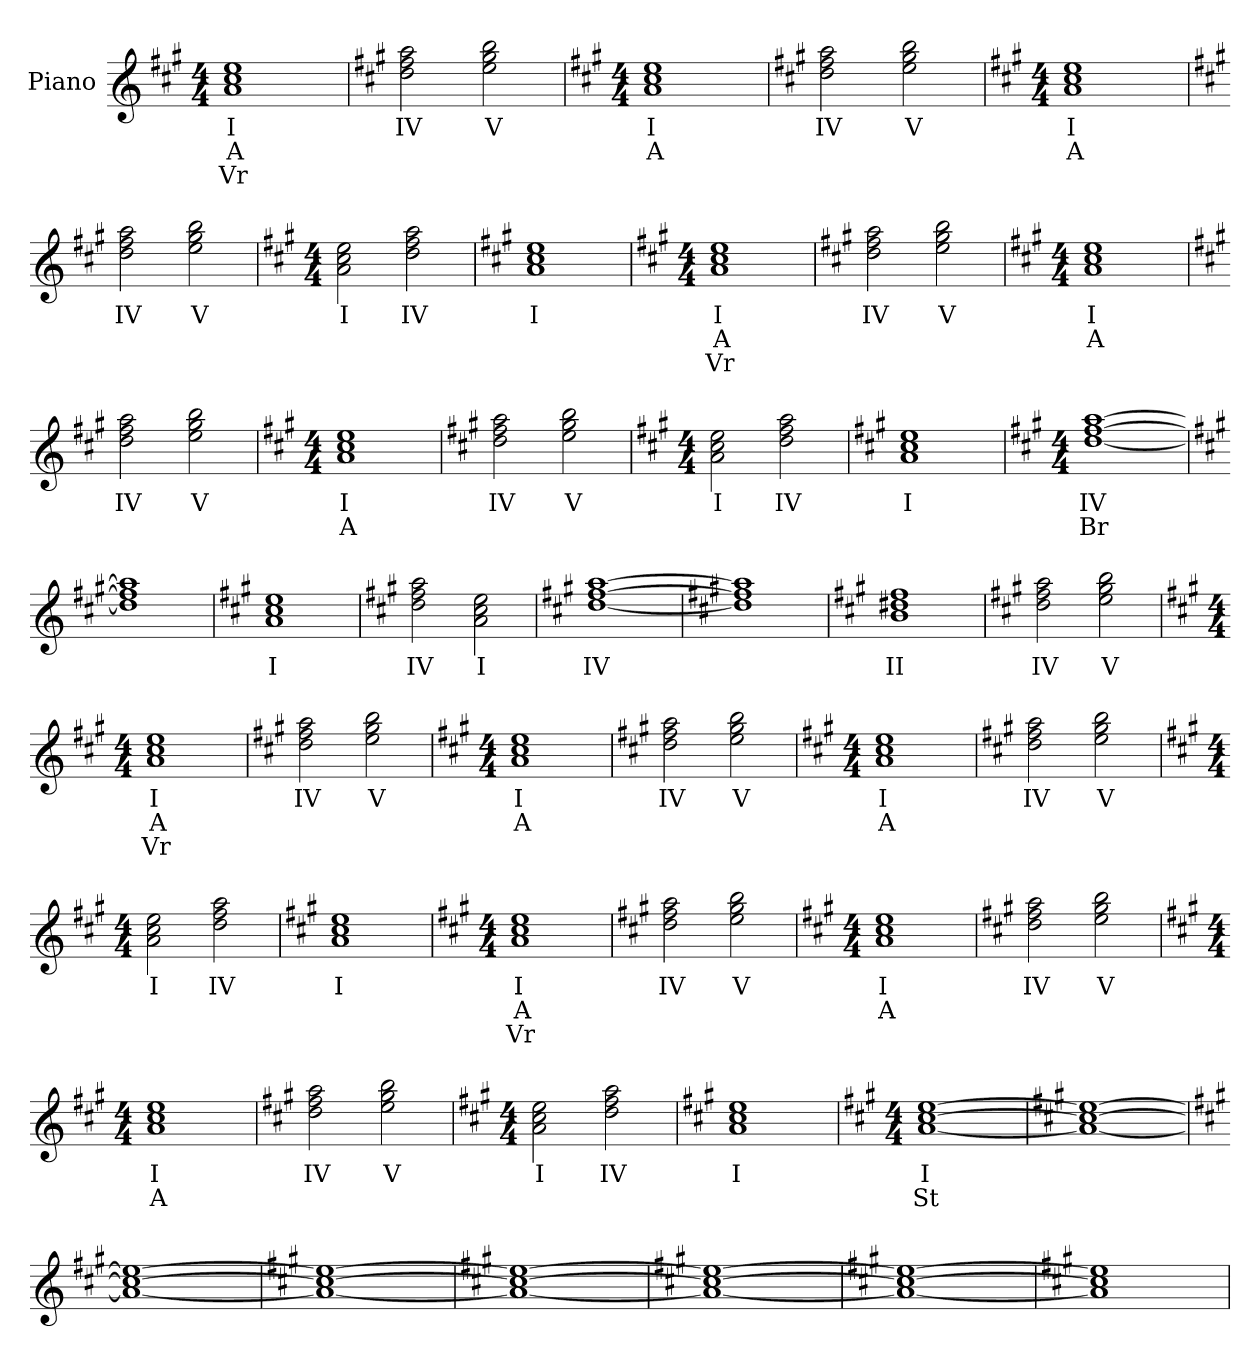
**kern	**text	**text	**text
*part1	*part1	*part1	*part1
*staff1	*staff1	*staff1	*staff1
*I"Piano	*	*	*
*I'Pno	*	*	*
*k[f#c#g#]	*	*	*
*A:	*	*	*
*M4/4	*	*	*
=	=	=	=
1a 1cc# 1ee	I	A	Vr
=	=	=	=
*k[f#c#g#]	*	*	*
*A:	*	*	*
2dd 2ff# 2aa	IV	.	.
2ee 2gg# 2bb	V	.	.
=	=	=	=
*k[f#c#g#]	*	*	*
*A:	*	*	*
*M4/4	*	*	*
1a 1cc# 1ee	I	A	.
=	=	=	=
*k[f#c#g#]	*	*	*
*A:	*	*	*
2dd 2ff# 2aa	IV	.	.
2ee 2gg# 2bb	V	.	.
=	=	=	=
*k[f#c#g#]	*	*	*
*A:	*	*	*
*M4/4	*	*	*
1a 1cc# 1ee	I	A	.
=	=	=	=
*k[f#c#g#]	*	*	*
*A:	*	*	*
2dd 2ff# 2aa	IV	.	.
2ee 2gg# 2bb	V	.	.
=	=	=	=
*k[f#c#g#]	*	*	*
*A:	*	*	*
*M4/4	*	*	*
2a 2cc# 2ee	I	.	.
2dd 2ff# 2aa	IV	.	.
=	=	=	=
*k[f#c#g#]	*	*	*
*A:	*	*	*
1a 1cc# 1ee	I	.	.
=	=	=	=
*k[f#c#g#]	*	*	*
*A:	*	*	*
*M4/4	*	*	*
1a 1cc# 1ee	I	A	Vr
=	=	=	=
*k[f#c#g#]	*	*	*
*A:	*	*	*
2dd 2ff# 2aa	IV	.	.
2ee 2gg# 2bb	V	.	.
=	=	=	=
*k[f#c#g#]	*	*	*
*A:	*	*	*
*M4/4	*	*	*
1a 1cc# 1ee	I	A	.
=	=	=	=
*k[f#c#g#]	*	*	*
*A:	*	*	*
2dd 2ff# 2aa	IV	.	.
2ee 2gg# 2bb	V	.	.
=	=	=	=
*k[f#c#g#]	*	*	*
*A:	*	*	*
*M4/4	*	*	*
1a 1cc# 1ee	I	A	.
=	=	=	=
*k[f#c#g#]	*	*	*
*A:	*	*	*
2dd 2ff# 2aa	IV	.	.
2ee 2gg# 2bb	V	.	.
=	=	=	=
*k[f#c#g#]	*	*	*
*A:	*	*	*
*M4/4	*	*	*
2a 2cc# 2ee	I	.	.
2dd 2ff# 2aa	IV	.	.
=	=	=	=
*k[f#c#g#]	*	*	*
*A:	*	*	*
1a 1cc# 1ee	I	.	.
=	=	=	=
*k[f#c#g#]	*	*	*
*A:	*	*	*
*M4/4	*	*	*
[1dd [1ff# [1aa	IV	Br	.
=	=	=	=
*k[f#c#g#]	*	*	*
*A:	*	*	*
1dd] 1ff#] 1aa]	.	.	.
=	=	=	=
*k[f#c#g#]	*	*	*
*A:	*	*	*
1a 1cc# 1ee	I	.	.
=	=	=	=
*k[f#c#g#]	*	*	*
*A:	*	*	*
2dd 2ff# 2aa	IV	.	.
2a 2cc# 2ee	I	.	.
=	=	=	=
*k[f#c#g#]	*	*	*
*A:	*	*	*
[1dd [1ff# [1aa	IV	.	.
=	=	=	=
*k[f#c#g#]	*	*	*
*A:	*	*	*
1dd] 1ff#] 1aa]	.	.	.
=	=	=	=
*k[f#c#g#]	*	*	*
*A:	*	*	*
1b 1dd#X 1ff#	II	.	.
=	=	=	=
*k[f#c#g#]	*	*	*
*A:	*	*	*
2dd 2ff# 2aa	IV	.	.
2ee 2gg# 2bb	V	.	.
=	=	=	=
*k[f#c#g#]	*	*	*
*A:	*	*	*
*M4/4	*	*	*
1a 1cc# 1ee	I	A	Vr
=	=	=	=
*k[f#c#g#]	*	*	*
*A:	*	*	*
2dd 2ff# 2aa	IV	.	.
2ee 2gg# 2bb	V	.	.
=	=	=	=
*k[f#c#g#]	*	*	*
*A:	*	*	*
*M4/4	*	*	*
1a 1cc# 1ee	I	A	.
=	=	=	=
*k[f#c#g#]	*	*	*
*A:	*	*	*
2dd 2ff# 2aa	IV	.	.
2ee 2gg# 2bb	V	.	.
=	=	=	=
*k[f#c#g#]	*	*	*
*A:	*	*	*
*M4/4	*	*	*
1a 1cc# 1ee	I	A	.
=	=	=	=
*k[f#c#g#]	*	*	*
*A:	*	*	*
2dd 2ff# 2aa	IV	.	.
2ee 2gg# 2bb	V	.	.
=	=	=	=
*k[f#c#g#]	*	*	*
*A:	*	*	*
*M4/4	*	*	*
2a 2cc# 2ee	I	.	.
2dd 2ff# 2aa	IV	.	.
=	=	=	=
*k[f#c#g#]	*	*	*
*A:	*	*	*
1a 1cc# 1ee	I	.	.
=	=	=	=
*k[f#c#g#]	*	*	*
*A:	*	*	*
*M4/4	*	*	*
1a 1cc# 1ee	I	A	Vr
=	=	=	=
*k[f#c#g#]	*	*	*
*A:	*	*	*
2dd 2ff# 2aa	IV	.	.
2ee 2gg# 2bb	V	.	.
=	=	=	=
*k[f#c#g#]	*	*	*
*A:	*	*	*
*M4/4	*	*	*
1a 1cc# 1ee	I	A	.
=	=	=	=
*k[f#c#g#]	*	*	*
*A:	*	*	*
2dd 2ff# 2aa	IV	.	.
2ee 2gg# 2bb	V	.	.
=	=	=	=
*k[f#c#g#]	*	*	*
*A:	*	*	*
*M4/4	*	*	*
1a 1cc# 1ee	I	A	.
=	=	=	=
*k[f#c#g#]	*	*	*
*A:	*	*	*
2dd 2ff# 2aa	IV	.	.
2ee 2gg# 2bb	V	.	.
=	=	=	=
*k[f#c#g#]	*	*	*
*A:	*	*	*
*M4/4	*	*	*
2a 2cc# 2ee	I	.	.
2dd 2ff# 2aa	IV	.	.
=	=	=	=
*k[f#c#g#]	*	*	*
*A:	*	*	*
1a 1cc# 1ee	I	.	.
=	=	=	=
*k[f#c#g#]	*	*	*
*A:	*	*	*
*M4/4	*	*	*
[1a [1cc# [1ee	I	St	.
=	=	=	=
*k[f#c#g#]	*	*	*
*A:	*	*	*
1a_ 1cc#_ 1ee_	.	.	.
=	=	=	=
*k[f#c#g#]	*	*	*
*A:	*	*	*
1a_ 1cc#_ 1ee_	.	.	.
=	=	=	=
*k[f#c#g#]	*	*	*
*A:	*	*	*
1a_ 1cc#_ 1ee_	.	.	.
=	=	=	=
*k[f#c#g#]	*	*	*
*A:	*	*	*
1a_ 1cc#_ 1ee_	.	.	.
=	=	=	=
*k[f#c#g#]	*	*	*
*A:	*	*	*
1a_ 1cc#_ 1ee_	.	.	.
=	=	=	=
*k[f#c#g#]	*	*	*
*A:	*	*	*
1a_ 1cc#_ 1ee_	.	.	.
=	=	=	=
*k[f#c#g#]	*	*	*
*A:	*	*	*
1a] 1cc#] 1ee]	.	.	.
=	=	=	=
*-	*-	*-	*-
